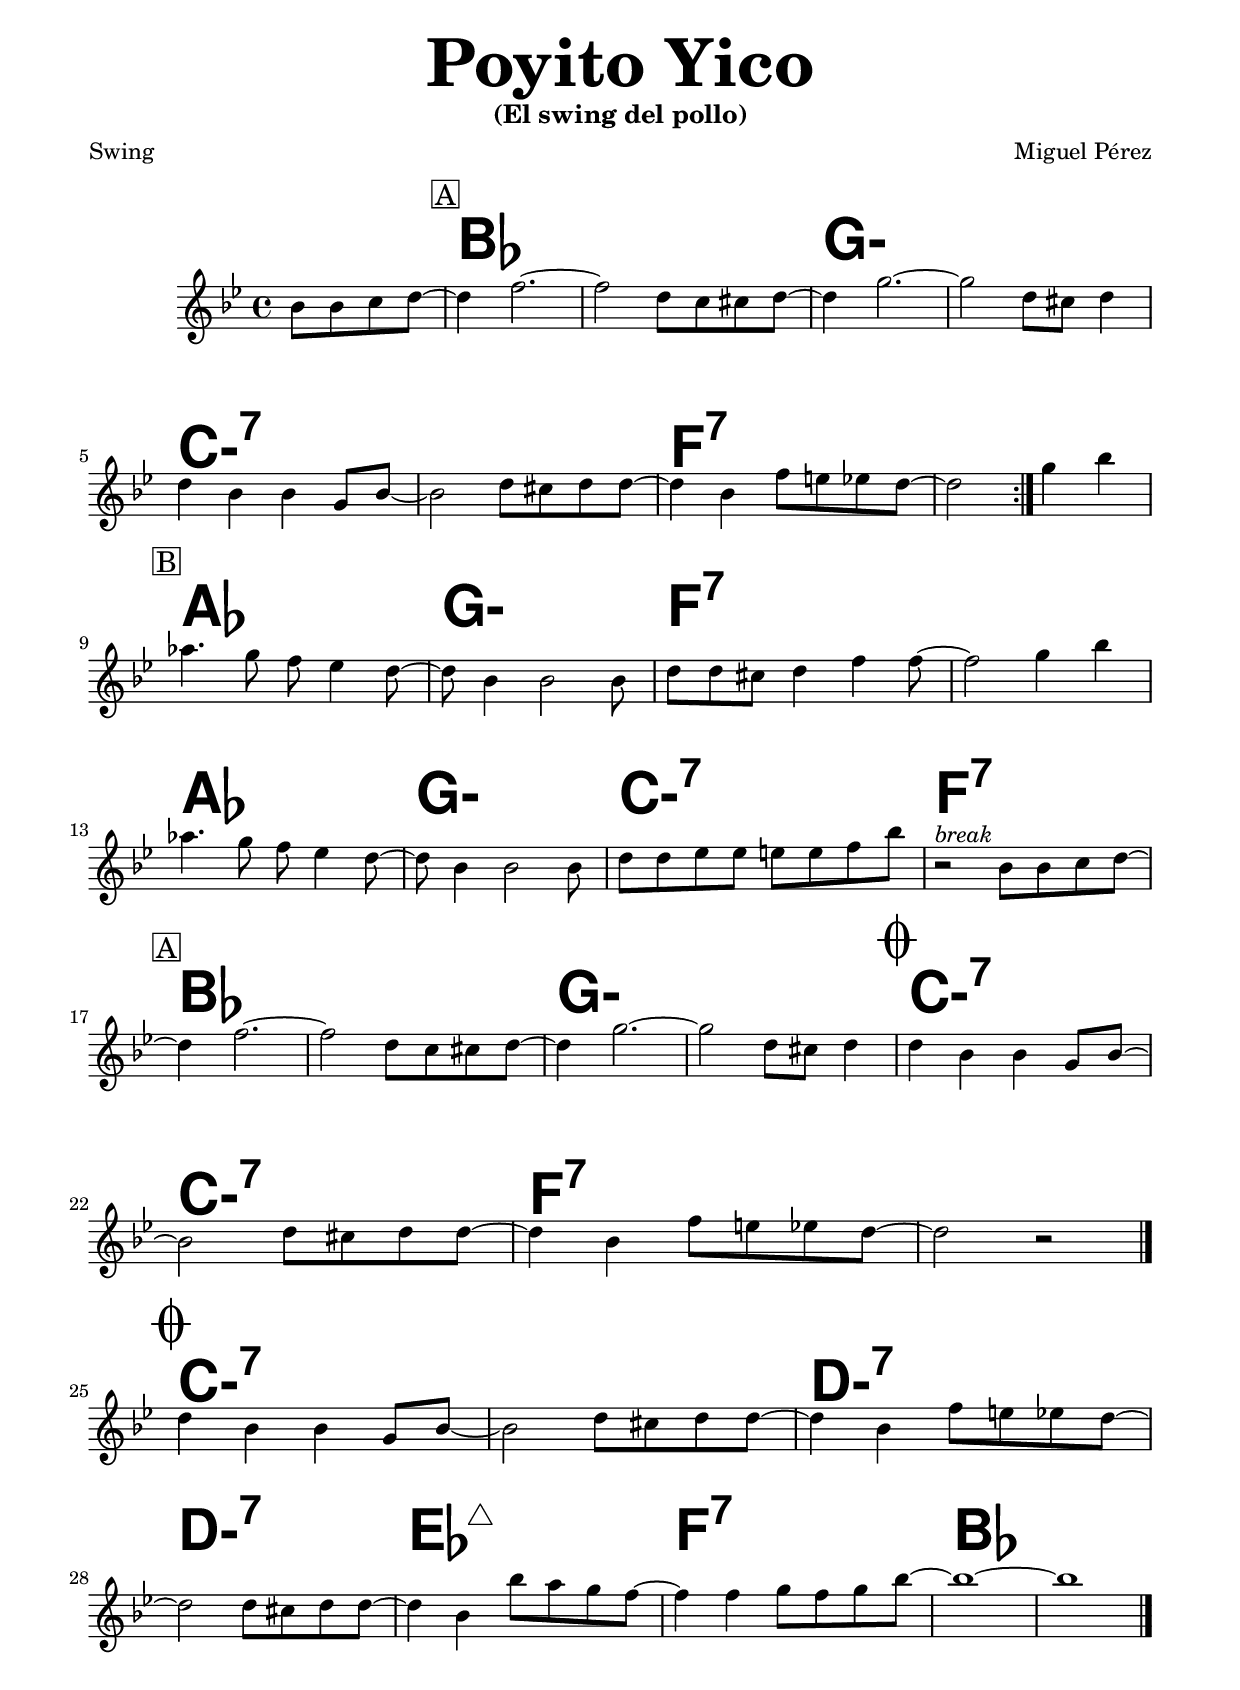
\include "headers.ly"

\header {
  title = \markup { \abs-fontsize #32 "Poyito Yico" }
  subtitle = "(El swing del pollo)"
  composer = "Miguel Pérez"
  poet = "Swing"
}

cifrado =  \chords {
  \partial 2 r2 |
  %A
  bes1 | bes | g:min | g:min |
  c:min7 | c:min7 | f:7 | f:7 |
    
  %B
  aes | g:min | f:7 | f:7 |
  aes | g:min | c:min7 | f:7 |
  
  %A
  bes1 | bes | g:min | g:min |
  c:min7 | c:min7 | f:7 | f:7 |
  
  %CODA
  c:m7 | c:m7 | d:m7 | d:m7 | ees:maj7 | f:7 | bes | bes
}

melo = \relative c'' {
  \key bes \major
  
  \repeat volta 2 {
    \partial 2 bes8 bes c d~
    \mark \parteA
    d4 f2.~ | f2 d8 c cis d~ | d4 g2.~ | g2 d8 cis d4 |
    d bes bes g8 bes~ | bes2 d8 cis d d~ | d4 bes f'8 e ees d~ | d2 
  }
  
  g4 bes |
  \break
  
  \mark \parteB
  aes4. g8 f ees4 d8~ | d8 bes4 bes2 bes8 | 
  d d cis d4 f f8~ | f2 g4 bes |
  aes4. g8 f ees4 d8~ | d8 bes4 bes2 bes8 | 
  d d ees ees e e f bes | r2^\markup { \italic "break" } bes,8 bes c d~ |
  \break

  \mark \parteA
  d4 f2.~ | f2 d8 c cis d~ | d4 g2.~ | g2 d8 cis d4 \coda \noBreak |
  d bes bes g8 bes~ | bes2 d8 cis d d~ | d4 bes f'8 e ees d~ | d2 r2 |
  \fin
  \break
  
  % Coda
  \coda
  d4 bes bes g8 bes~ | bes2 d8 cis d d~ | d4 bes f'8 e ees d~ |   
  d2 d8 cis d d~ | d4 bes bes'8 a g f~ | f4 f g8 f g bes~ | bes1~ | bes
   
  \fin
}

<<
  \cifrado
  \melo
>>